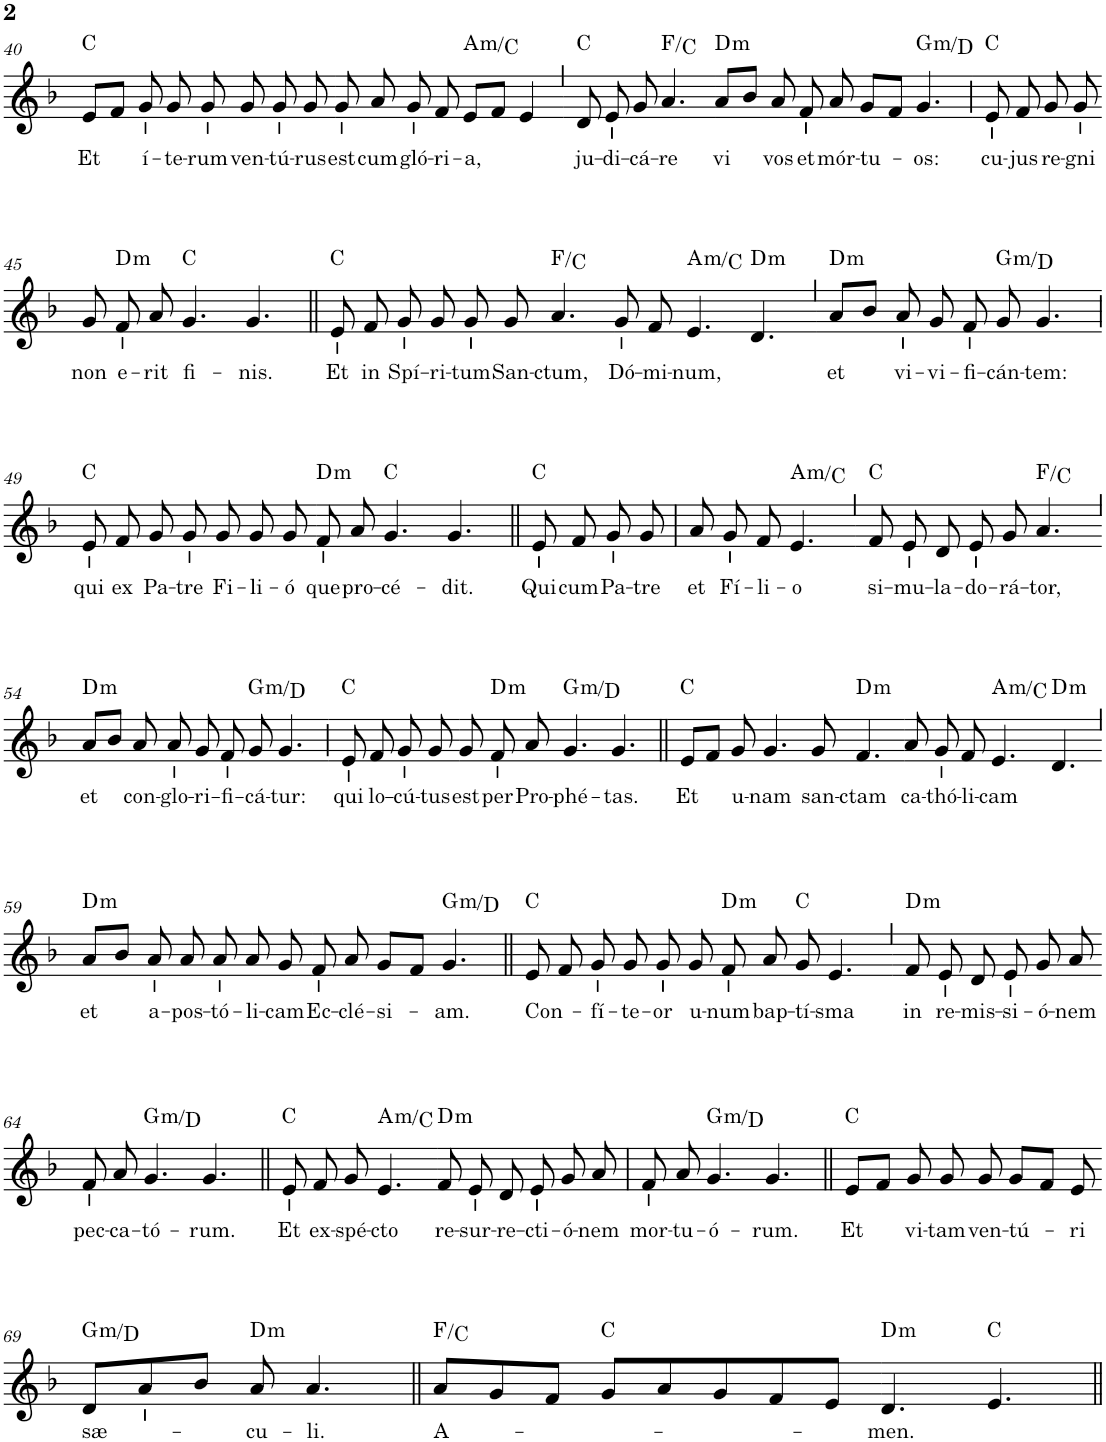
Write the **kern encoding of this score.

**kern	**text	**harte
*part1	*part1	*part1
*staff1	*staff1	*
*I"Soprano	*	*
*I'S.	*	*
!!LO:PB:g=z
*clefG2	*	*
*k[b-]	*	*
*M4/4	*	*
=40	=40	=40
!	!LO:LY:b	!
8e/L	Et	C:maj
8f/J	.	.
!	!LO:LY:b	!
8g/	í-	.
!	!LO:LY:b	!
8g/	-te-	.
!	!LO:LY:b	!
8g/	-rum	.
!	!LO:LY:b	!
8g/	ven-	.
!	!LO:LY:b	!
8g/	-tú-	.
!	!LO:LY:b	!
8g/	-rus	.
=41-	=41-	=41-
!	!LO:LY:b	!
8g/	est	.
!	!LO:LY:b	!
8a/	cum	.
!	!LO:LY:b	!
8g/	gló-	.
!	!LO:LY:b	!
8f/	-ri-	.
!	!LO:LY:b	!LO:H:kt=m
8e/L	-a,	A:min/b3
8f/J	.	.
4e/	.	.
=42`	=42`	=42`
!	!LO:LY:b	!
8d/	ju-	C:maj
!	!LO:LY:b	!
8e/	-di-	.
!	!LO:LY:b	!
8g/	-cá-	.
!	!LO:LY:b	!
4.a/	-re	F:maj/5
=43-	=43-	=43-
!	!LO:LY:b	!LO:H:kt=m
8a/L	vi	D:min
8b-/J	.	.
!	!LO:LY:b	!
8a/	-vos	.
!	!LO:LY:b	!
8f/	et	.
!	!LO:LY:b	!
8a/	mór-	.
!	!LO:LY:b	!
8g/L	-tu-	.
8f/J	.	.
!	!LO:LY:b	!LO:H:kt=m
[8g/	-os:	G:min/5
=44	=44	=44
!	!LO:LY:b	!
8e/	cu-	C:maj
4g/]	.	.
!	!LO:LY:b	!
8f/	-jus	.
!	!LO:LY:b	!
8g/	re-	.
!	!LO:LY:b	!
8g/	-gni	.
!!LO:LB:g=z
=45-	=45-	=45-
!	!LO:LY:b	!
8g/	non	.
!	!LO:LY:b	!LO:H:kt=m
8f/	e-	D:min
!	!LO:LY:b	!
8a/	-rit	.
!	!LO:LY:b	!
4.g/	fi-	C:maj
!	!LO:LY:b	!
[4g/	-nis.	.
=46||	=46||	=46||
!	!LO:LY:b	!
8e/	Et	C:maj
8g/]	.	.
!	!LO:LY:b	!
8f/	in	.
!	!LO:LY:b	!
8g/	Spí-	.
!	!LO:LY:b	!
8g/	-ri-	.
!	!LO:LY:b	!
8g/	-tum	.
!	!LO:LY:b	!
8g/	San-	F:maj/5
!	!LO:LY:b	!
[4a/	-ctum,	.
=47-	=47-	=47-
!	!LO:LY:b	!
*^	*	*
8g/	2ryy	Dó-	.
8a/]	.	.	.
!	!	!LO:LY:b	!LO:H:kt=m
8f/	.	-mi-	A:min/b3
!	!	!LO:LY:b	!
4.e/	.	-num,	.
.	8ryy	.	.
!	!	!	!LO:H:kt=m
.	2ryy	.	D:min
4.d/	.	.	.
=48`	=48`	=48`	=48`
!	!	!LO:LY:b	!LO:H:kt=m
*v	*v	*	*
8a/L	et	D:min
8b-/J	.	.
!	!LO:LY:b	!
8a/	vi-	.
!	!LO:LY:b	!
8g/	-vi-	.
!	!LO:LY:b	!
8f/	-fi-	.
!	!LO:LY:b	!LO:H:kt=m
8g/	-cán-	G:min/5
!	!LO:LY:b	!
[4g/	-tem:	.
!!LO:LB:g=z
=49	=49	=49
!	!LO:LY:b	!
8e/	qui	C:maj
8g/]	.	.
!	!LO:LY:b	!
8f/	ex	.
!	!LO:LY:b	!
8g/	Pa-	.
!	!LO:LY:b	!
8g/	-tre	.
!	!LO:LY:b	!
8g/	Fi-	.
!	!LO:LY:b	!
8g/	-li-	.
!	!LO:LY:b	!
8g/	-ó	.
=50-	=50-	=50-
!	!LO:LY:b	!LO:H:kt=m
8f/	que	D:min
!	!LO:LY:b	!
8a/	pro-	.
!	!LO:LY:b	!
4.g/	-cé-	C:maj
!	!LO:LY:b	!
4.g/	-dit.	.
=51||	=51||	=51||
!	!LO:LY:b	!
8e/	Qui	C:maj
!	!LO:LY:b	!
8f/	cum	.
!	!LO:LY:b	!
8g/	Pa-	.
!	!LO:LY:b	!
8g/	-tre	.
=52	=52	=52
!	!LO:LY:b	!
8a/	et	.
!	!LO:LY:b	!
8g/	Fí-	.
!	!LO:LY:b	!
8f/	-li-	.
!	!LO:LY:b	!LO:H:kt=m
4.e/	-o	A:min/b3
=53`	=53`	=53`
!	!LO:LY:b	!
8f/	si-	C:maj
!	!LO:LY:b	!
8e/	-mu-	.
!	!LO:LY:b	!
8d/	-la-	.
!	!LO:LY:b	!
8e/	-do-	.
!	!LO:LY:b	!
8g/	-rá-	.
!	!LO:LY:b	!
4.a/	-tor,	F:maj/5
!!LO:LB:g=z
=54`	=54`	=54`
!	!LO:LY:b	!LO:H:kt=m
8a/L	et	D:min
8b-/J	.	.
!	!LO:LY:b	!
8a/	con-	.
!	!LO:LY:b	!
8a/	-glo-	.
!	!LO:LY:b	!
8g/	-ri-	.
!	!LO:LY:b	!
8f/	-fi-	.
!	!LO:LY:b	!LO:H:kt=m
8g/	-cá-	G:min/5
!	!LO:LY:b	!
[8g/	-tur:	.
=55	=55	=55
!	!LO:LY:b	!
8e/	qui	C:maj
4g/]	.	.
!	!LO:LY:b	!
8f/	lo-	.
!	!LO:LY:b	!
8g/	-cú-	.
!	!LO:LY:b	!
8g/	-tus	.
=56-	=56-	=56-
!	!LO:LY:b	!
8g/	est	.
!	!LO:LY:b	!LO:H:kt=m
8f/	per	D:min
!	!LO:LY:b	!
8a/	Pro-	.
!	!LO:LY:b	!LO:H:kt=m
4.g/	-phé-	G:min/5
!	!LO:LY:b	!
[4g/	-tas.	.
=57||	=57||	=57||
!	!LO:LY:b	!
8e/L	Et	C:maj
8g/]	.	.
8f/J	.	.
!	!LO:LY:b	!
8g/	u-	.
!	!LO:LY:b	!
4.g/	-nam	.
!	!LO:LY:b	!LO:H:kt=m
8g/	san-	D:min
!	!LO:LY:b	!
[8f/	-ctam	.
=58-	=58-	=58-
!	!LO:LY:b	!
*^	*	*
8a/	2.ryy	ca-	.
4f/]	.	.	.
!	!	!LO:LY:b	!LO:H:kt=m
8g/	.	-thó-	A:min/b3
!	!	!LO:LY:b	!
8f/	.	-li-	.
!	!	!LO:LY:b	!
4.e/	.	-cam	.
!	!	!	!LO:H:kt=m
.	2ryy	.	D:min
[4d/	.	.	.
!!LO:LB:g=z	!!
=59`	=59`	=59`	=59`
!	!	!LO:LY:b	!LO:H:kt=m
*v	*v	*	*
8a/L	et	D:min
8d/]	.	.
8b-/J	.	.
!	!LO:LY:b	!
8a/	a-	.
!	!LO:LY:b	!
8a/	-pos-	.
!	!LO:LY:b	!
8a/	-tó-	.
!	!LO:LY:b	!
8a/	-li-	.
!	!LO:LY:b	!
8g/	-cam	.
=60-	=60-	=60-
!	!LO:LY:b	!
8f/	Ec-	.
!	!LO:LY:b	!
8a/	-clé-	.
!	!LO:LY:b	!
8g/L	-si-	.
8f/J	.	.
!	!LO:LY:b	!LO:H:kt=m
4.g/	-am.	G:min/5
=61||	=61||	=61||
!	!LO:LY:b	!
8e/	Con-	C:maj
8f/	.	.
!	!LO:LY:b	!
8g/	-fí-	.
!	!LO:LY:b	!
8g/	-te-	.
!	!LO:LY:b	!
8g/	-or	.
=62-	=62-	=62-
!	!LO:LY:b	!
8g/	u-	.
!	!LO:LY:b	!LO:H:kt=m
8f/	-num	D:min
!	!LO:LY:b	!
8a/	bap-	.
!	!LO:LY:b	!
8g/	-tí-	C:maj
!	!LO:LY:b	!
4.e/	-sma	.
=63`	=63`	=63`
!	!LO:LY:b	!LO:H:kt=m
8f/	in	D:min
!	!LO:LY:b	!
8e/	re-	.
!	!LO:LY:b	!
8d/	-mis-	.
!	!LO:LY:b	!
8e/	-si-	.
!	!LO:LY:b	!
8g/	-ó-	.
!	!LO:LY:b	!
8a/	-nem	.
!!LO:LB:g=z
=64-	=64-	=64-
!	!LO:LY:b	!
8f/	pec-	.
!	!LO:LY:b	!
8a/	-ca-	.
!	!LO:LY:b	!LO:H:kt=m
4.g/	-tó-	G:min/5
!	!LO:LY:b	!
4.g/	-rum.	.
=65||	=65||	=65||
!	!LO:LY:b	!
8e/	Et	C:maj
!	!LO:LY:b	!
8f/	ex-	.
!	!LO:LY:b	!
8g/	-spé-	.
!	!LO:LY:b	!LO:H:kt=m
4.e/	-cto	A:min/b3
=66-	=66-	=66-
!	!LO:LY:b	!LO:H:kt=m
8f/	re-	D:min
!	!LO:LY:b	!
8e/	-sur-	.
!	!LO:LY:b	!
8d/	-re-	.
!	!LO:LY:b	!
8e/	-cti-	.
!	!LO:LY:b	!
8g/	-ó-	.
!	!LO:LY:b	!
8a/	-nem	.
=67	=67	=67
!	!LO:LY:b	!
8f/	mor-	.
!	!LO:LY:b	!
8a/	-tu-	.
!	!LO:LY:b	!LO:H:kt=m
4.g/	-ó-	G:min/5
!	!LO:LY:b	!
4.g/	-rum.	.
=68||	=68||	=68||
!	!LO:LY:b	!
8e/L	Et	C:maj
8f/J	.	.
!	!LO:LY:b	!
8g/	vi-	.
!	!LO:LY:b	!
8g/	-tam	.
!	!LO:LY:b	!
8g/	ven-	.
!	!LO:LY:b	!
8g/L	-tú-	.
8f/J	.	.
!	!LO:LY:b	!
8e/	-ri	.
!!LO:LB:g=z
=69-	=69-	=69-
!	!LO:LY:b	!LO:H:kt=m
8d/L	sæ-	G:min/5
8a/	.	.
8b-/J	.	.
!	!LO:LY:b	!LO:H:kt=m
8a/	-cu-	D:min
!	!LO:LY:b	!
4.a/	-li.	.
=70||	=70||	=70||
!	!LO:LY:b	!
8a/L	A-	F:maj/5
8g/	.	.
8f/J	.	.
8g/L	.	C:maj
8a/	.	.
8g/	.	.
8f/	.	.
8e/J	.	.
=71-	=71-	=71-
!	!LO:LY:b	!LO:H:kt=m
4.d/	-men.	D:min
4.e/	.	C:maj
=||	=||	=||
*-	*-	*-
